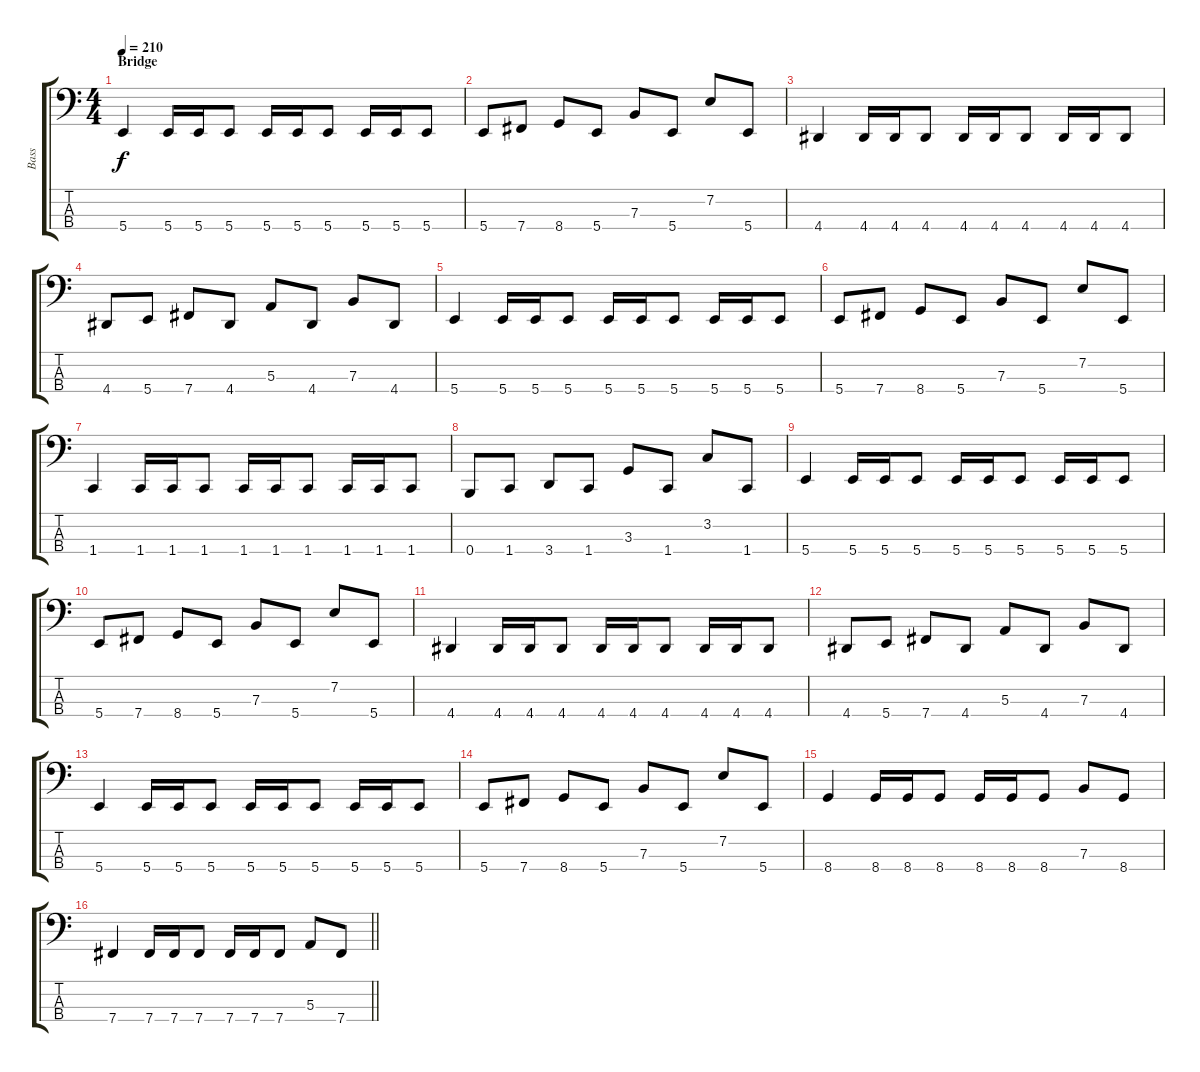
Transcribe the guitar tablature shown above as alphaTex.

\track ("Bass" "Bass") {instrument electricbassfinger}
\staff {score tabs}
\tuning (D2 A1 E1 B0) {hide}
\ts (4 4)
\section ("" "Bridge")
\tempo 210
\clef f4
\ks c
5.4.4{dy f} 5.4.16 5.4.16 5.4.8 5.4.16 5.4.16 5.4.8 5.4.16 5.4.16 5.4.8 |
5.4.8 7.4.8 8.4.8 5.4.8 7.3.8 5.4.8 7.2.8 5.4.8 |
4.4.4 4.4.16 4.4.16 4.4.8 4.4.16 4.4.16 4.4.8 4.4.16 4.4.16 4.4.8 |
4.4.8 5.4.8 7.4.8 4.4.8 5.3.8 4.4.8 7.3.8 4.4.8 |
5.4.4 5.4.16 5.4.16 5.4.8 5.4.16 5.4.16 5.4.8 5.4.16 5.4.16 5.4.8 |
5.4.8 7.4.8 8.4.8 5.4.8 7.3.8 5.4.8 7.2.8 5.4.8 |
1.4.4 1.4.16 1.4.16 1.4.8 1.4.16 1.4.16 1.4.8 1.4.16 1.4.16 1.4.8 |
0.4.8 1.4.8 3.4.8 1.4.8 3.3.8 1.4.8 3.2.8 1.4.8 |
5.4.4 5.4.16 5.4.16 5.4.8 5.4.16 5.4.16 5.4.8 5.4.16 5.4.16 5.4.8 |
5.4.8 7.4.8 8.4.8 5.4.8 7.3.8 5.4.8 7.2.8 5.4.8 |
4.4.4 4.4.16 4.4.16 4.4.8 4.4.16 4.4.16 4.4.8 4.4.16 4.4.16 4.4.8 |
4.4.8 5.4.8 7.4.8 4.4.8 5.3.8 4.4.8 7.3.8 4.4.8 |
5.4.4 5.4.16 5.4.16 5.4.8 5.4.16 5.4.16 5.4.8 5.4.16 5.4.16 5.4.8 |
5.4.8 7.4.8 8.4.8 5.4.8 7.3.8 5.4.8 7.2.8 5.4.8 |
8.4.4 8.4.16 8.4.16 8.4.8 8.4.16 8.4.16 8.4.8 7.3.8 8.4.8 |
\barLineRight lightlight
7.4.4 7.4.16 7.4.16 7.4.8 7.4.16 7.4.16 7.4.8 5.3.8 7.4.8
